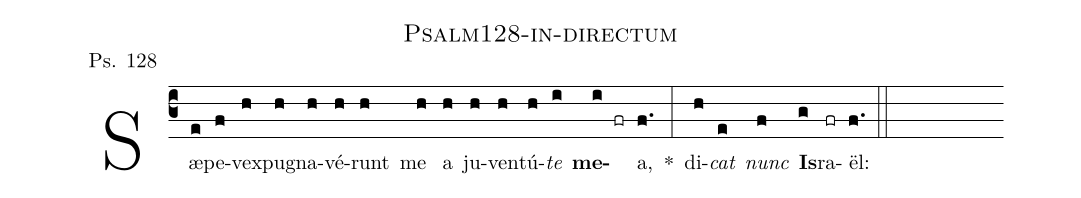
name: Psalm128-in-directum;
office-part: psalmus;
annotation: Ps. 128;
%%
(c3) Sæ(e)pe(f)vex(h)pu(h)gna(h)vé(h)runt(h) me(h) a(h) ju(h)ven(h)tú(h)<i>te</i>(i) <b>me</b>(i fr)a,(f.) *(:) di(h)<i>cat</i>(e) <i>nunc</i>(f) <b>Is</b>(g)ra(fr)ël:(f.) (::)
